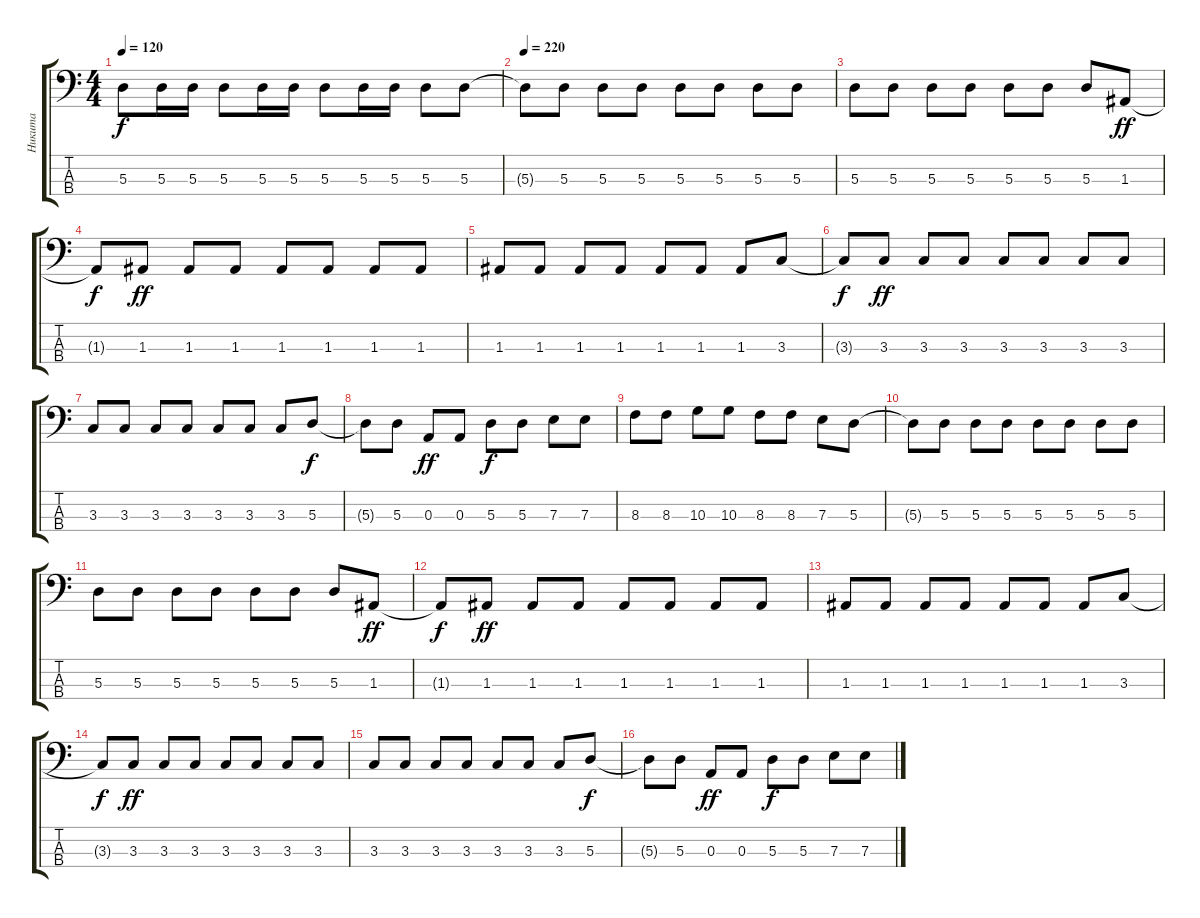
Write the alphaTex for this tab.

\track ("Никита" "Никита") {instrument electricbassfinger}
\staff {score tabs}
\tuning (G2 D2 A1 E1) {hide}
\ts (4 4)
\tempo 120
\clef f4
\ks c
5.3.8{dy f} 5.3.16 5.3.16 5.3.8 5.3.16 5.3.16 5.3.8 5.3.16 5.3.16 5.3.8 5.3.8 |
\tempo 220
5.3{t}.8 5.3.8 5.3.8 5.3.8 5.3.8 5.3.8 5.3.8 5.3.8 |
5.3.8 5.3.8 5.3.8 5.3.8 5.3.8 5.3.8 5.3.8 1.3.8{dy ff} |
1.3{t}.8{dy f} 1.3.8{dy ff} 1.3.8 1.3.8 1.3.8 1.3.8 1.3.8 1.3.8 |
1.3.8 1.3.8 1.3.8 1.3.8 1.3.8 1.3.8 1.3.8 3.3.8 |
3.3{t}.8{dy f} 3.3.8{dy ff} 3.3.8 3.3.8 3.3.8 3.3.8 3.3.8 3.3.8 |
3.3.8 3.3.8 3.3.8 3.3.8 3.3.8 3.3.8 3.3.8 5.3.8{dy f} |
5.3{t}.8 5.3.8 0.3.8{dy ff} 0.3.8 5.3.8{dy f} 5.3.8 7.3.8 7.3.8 |
8.3.8 8.3.8 10.3.8 10.3.8 8.3.8 8.3.8 7.3.8 5.3.8 |
5.3{t}.8 5.3.8 5.3.8 5.3.8 5.3.8 5.3.8 5.3.8 5.3.8 |
5.3.8 5.3.8 5.3.8 5.3.8 5.3.8 5.3.8 5.3.8 1.3.8{dy ff} |
1.3{t}.8{dy f} 1.3.8{dy ff} 1.3.8 1.3.8 1.3.8 1.3.8 1.3.8 1.3.8 |
1.3.8 1.3.8 1.3.8 1.3.8 1.3.8 1.3.8 1.3.8 3.3.8 |
3.3{t}.8{dy f} 3.3.8{dy ff} 3.3.8 3.3.8 3.3.8 3.3.8 3.3.8 3.3.8 |
3.3.8 3.3.8 3.3.8 3.3.8 3.3.8 3.3.8 3.3.8 5.3.8{dy f} |
5.3{t}.8 5.3.8 0.3.8{dy ff} 0.3.8 5.3.8{dy f} 5.3.8 7.3.8 7.3.8
